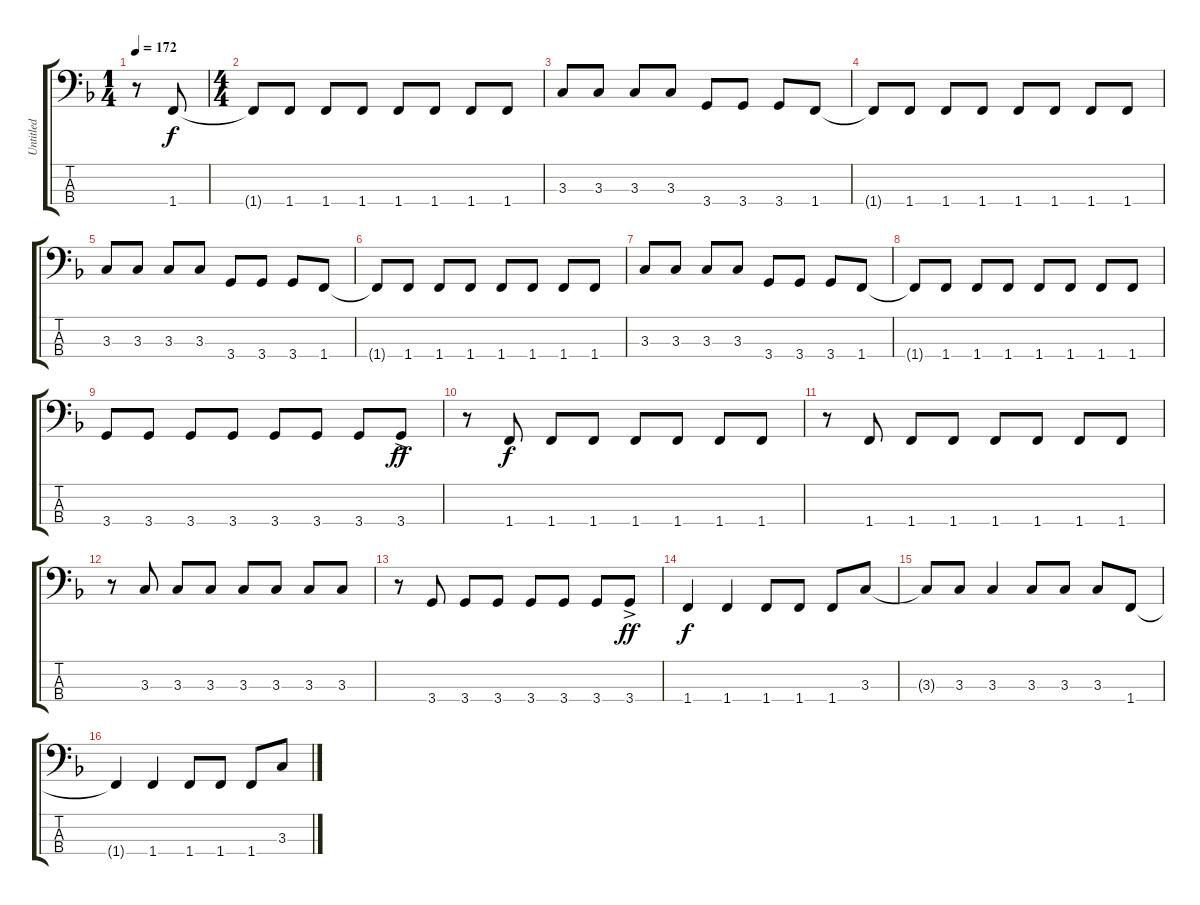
\track ("Untitled" "Untitled") {instrument electricbasspick}
\staff {score tabs}
\tuning (G2 D2 A1 E1) {hide}
\ts (1 4)
\tempo 172
\clef f4
\ks f
r.8{dy f instrument electricbasspick} 1.4.8 |
\ts (4 4)
1.4{t}.8 1.4.8 1.4.8 1.4.8 1.4.8 1.4.8 1.4.8 1.4.8 |
3.3.8 3.3.8 3.3.8 3.3.8 3.4.8 3.4.8 3.4.8 1.4.8 |
1.4{t}.8 1.4.8 1.4.8 1.4.8 1.4.8 1.4.8 1.4.8 1.4.8 |
3.3.8 3.3.8 3.3.8 3.3.8 3.4.8 3.4.8 3.4.8 1.4.8 |
1.4{t}.8 1.4.8 1.4.8 1.4.8 1.4.8 1.4.8 1.4.8 1.4.8 |
3.3.8 3.3.8 3.3.8 3.3.8 3.4.8 3.4.8 3.4.8 1.4.8 |
1.4{t}.8 1.4.8 1.4.8 1.4.8 1.4.8 1.4.8 1.4.8 1.4.8 |
3.4.8 3.4.8 3.4.8 3.4.8 3.4.8 3.4.8 3.4.8 3.4{ac}.8{dy ff} |
r.8 1.4.8{dy f} 1.4.8 1.4.8 1.4.8 1.4.8 1.4.8 1.4.8 |
r.8 1.4.8 1.4.8 1.4.8 1.4.8 1.4.8 1.4.8 1.4.8 |
r.8 3.3.8 3.3.8 3.3.8 3.3.8 3.3.8 3.3.8 3.3.8 |
r.8 3.4.8 3.4.8 3.4.8 3.4.8 3.4.8 3.4.8 3.4{ac}.8{dy ff} |
1.4.4{dy f} 1.4.4 1.4.8 1.4.8 1.4.8 3.3.8 |
3.3{t}.8 3.3.8 3.3.4 3.3.8 3.3.8 3.3.8 1.4.8 |
1.4{t}.4 1.4.4 1.4.8 1.4.8 1.4.8 3.3.8
